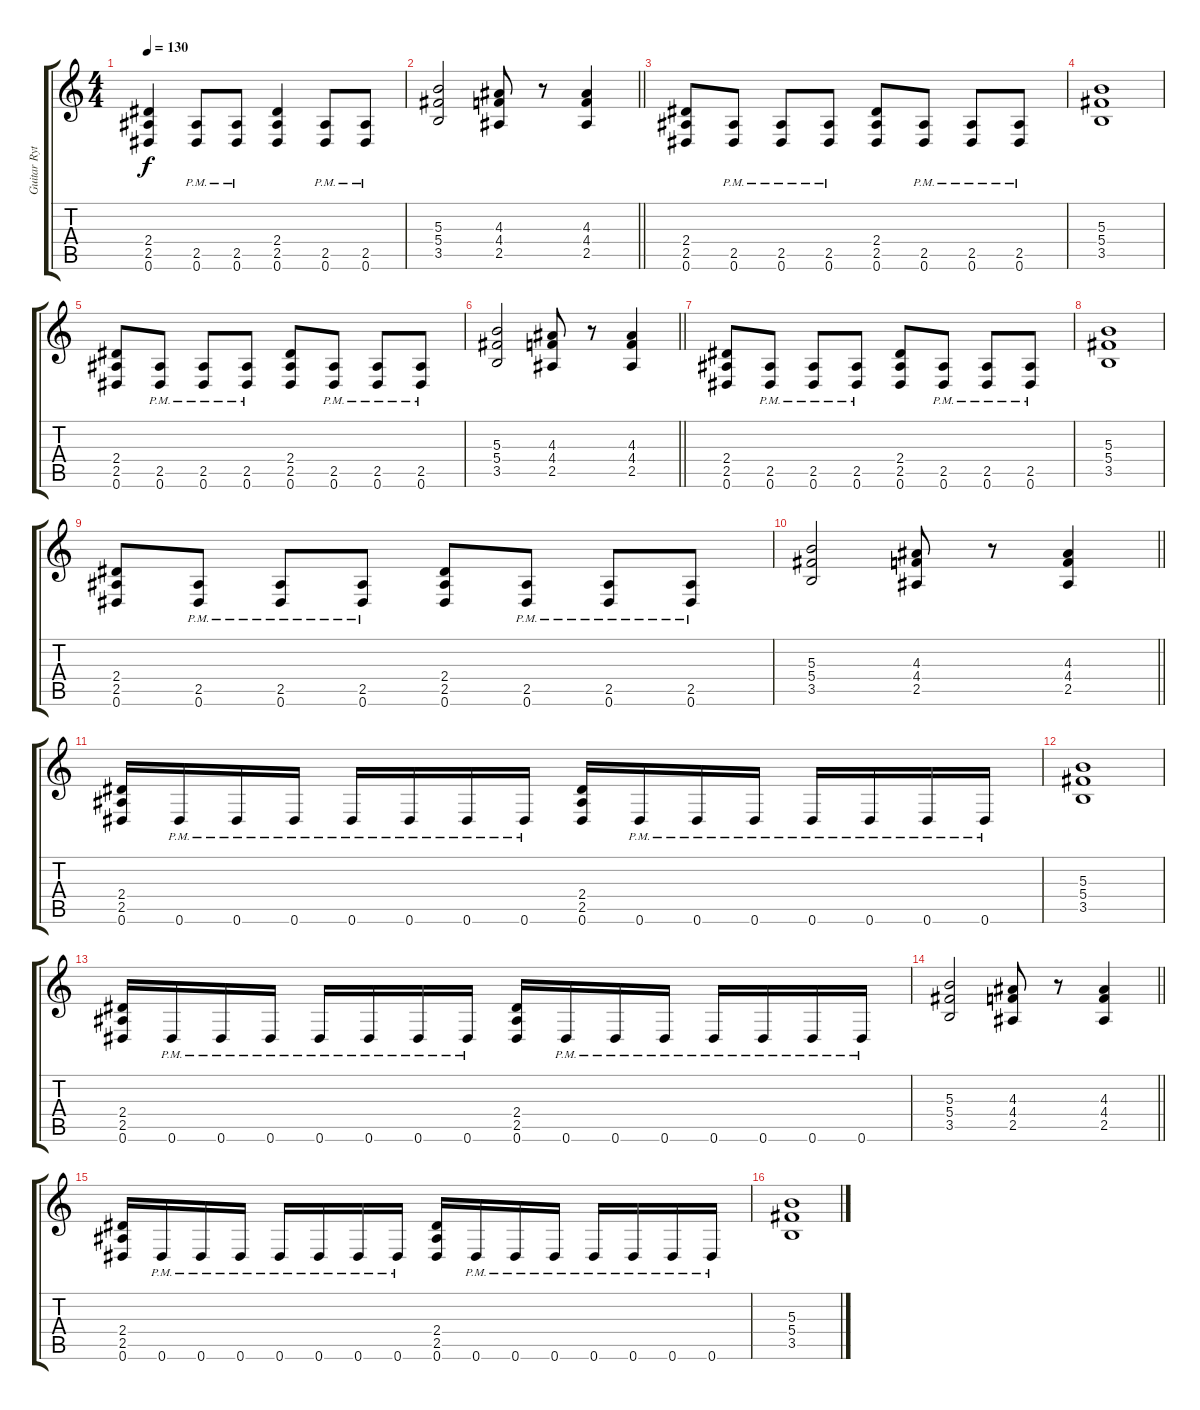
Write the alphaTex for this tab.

\track ("Guitar Rythmic" "Guitar Ryt") {instrument distortionguitar}
\staff {score tabs}
\tuning (Eb4 Bb3 Gb3 Db3 Ab2 Eb2) {hide}
\ts (4 4)
\tempo 130
\clef g2
\ks c
(2.4 2.5 0.6).4{dy f} (2.5{pm} 0.6{pm}).8 (2.5{pm} 0.6{pm}).8 (2.4 2.5 0.6).4 (2.5{pm} 0.6{pm}).8 (2.5{pm} 0.6{pm}).8 |
\barLineRight lightlight
(5.3 5.4 3.5).2 (4.3 4.4 2.5).8 r.8 (4.3 4.4 2.5).4 |
(2.4 2.5 0.6).8 (2.5{pm} 0.6{pm}).8 (2.5{pm} 0.6{pm}).8 (2.5{pm} 0.6{pm}).8 (2.4 2.5 0.6).8 (2.5{pm} 0.6{pm}).8 (2.5{pm} 0.6{pm}).8 (2.5{pm} 0.6{pm}).8 |
(5.3 5.4 3.5).1 |
(2.4 2.5 0.6).8 (2.5{pm} 0.6{pm}).8 (2.5{pm} 0.6{pm}).8 (2.5{pm} 0.6{pm}).8 (2.4 2.5 0.6).8 (2.5{pm} 0.6{pm}).8 (2.5{pm} 0.6{pm}).8 (2.5{pm} 0.6{pm}).8 |
\barLineRight lightlight
(5.3 5.4 3.5).2 (4.3 4.4 2.5).8 r.8 (4.3 4.4 2.5).4 |
(2.4 2.5 0.6).8 (2.5{pm} 0.6{pm}).8 (2.5{pm} 0.6{pm}).8 (2.5{pm} 0.6{pm}).8 (2.4 2.5 0.6).8 (2.5{pm} 0.6{pm}).8 (2.5{pm} 0.6{pm}).8 (2.5{pm} 0.6{pm}).8 |
(5.3 5.4 3.5).1 |
(2.4 2.5 0.6).8 (2.5{pm} 0.6{pm}).8 (2.5{pm} 0.6{pm}).8 (2.5{pm} 0.6{pm}).8 (2.4 2.5 0.6).8 (2.5{pm} 0.6{pm}).8 (2.5{pm} 0.6{pm}).8 (2.5{pm} 0.6{pm}).8 |
\barLineRight lightlight
(5.3 5.4 3.5).2 (4.3 4.4 2.5).8 r.8 (4.3 4.4 2.5).4 |
(2.4 2.5 0.6).16 0.6{pm}.16 0.6{pm}.16 0.6{pm}.16 0.6{pm}.16 0.6{pm}.16 0.6{pm}.16 0.6{pm}.16 (2.4 2.5 0.6).16 0.6{pm}.16 0.6{pm}.16 0.6{pm}.16 0.6{pm}.16 0.6{pm}.16 0.6{pm}.16 0.6{pm}.16 |
(5.3 5.4 3.5).1 |
(2.4 2.5 0.6).16 0.6{pm}.16 0.6{pm}.16 0.6{pm}.16 0.6{pm}.16 0.6{pm}.16 0.6{pm}.16 0.6{pm}.16 (2.4 2.5 0.6).16 0.6{pm}.16 0.6{pm}.16 0.6{pm}.16 0.6{pm}.16 0.6{pm}.16 0.6{pm}.16 0.6{pm}.16 |
\barLineRight lightlight
(5.3 5.4 3.5).2 (4.3 4.4 2.5).8 r.8 (4.3 4.4 2.5).4 |
(2.4 2.5 0.6).16 0.6{pm}.16 0.6{pm}.16 0.6{pm}.16 0.6{pm}.16 0.6{pm}.16 0.6{pm}.16 0.6{pm}.16 (2.4 2.5 0.6).16 0.6{pm}.16 0.6{pm}.16 0.6{pm}.16 0.6{pm}.16 0.6{pm}.16 0.6{pm}.16 0.6{pm}.16 |
(5.3 5.4 3.5).1
